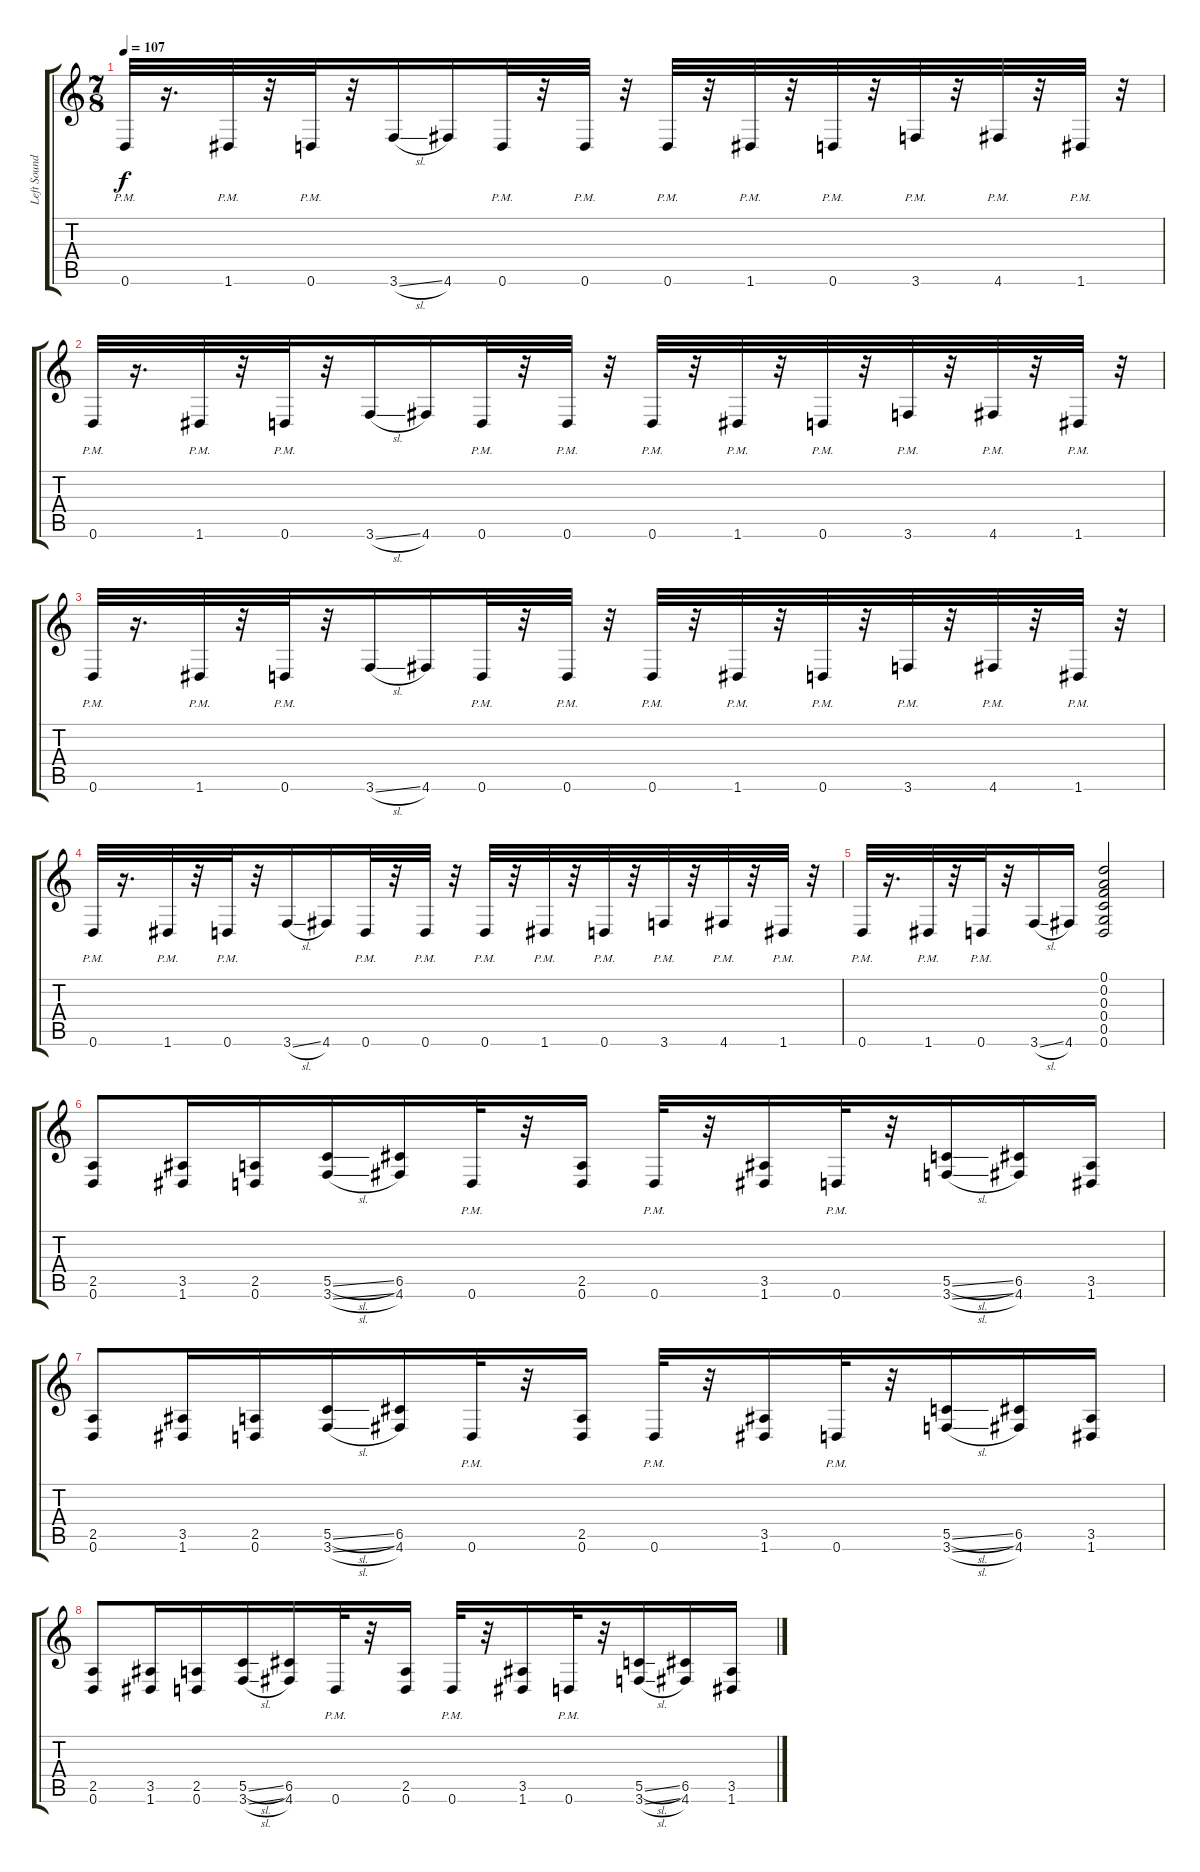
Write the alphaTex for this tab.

\track ("Left Sound" "Left Sound") {instrument distortionguitar}
\staff {score tabs}
\tuning (D4 A3 F3 C3 G2 D2) {hide}
\ts (7 8)
\tempo 107
\clef g2
\ks c
0.6{pm}.32{dy f} r.16{d} 1.6{pm}.32 r.32 0.6{pm}.32 r.32 3.6{sl}.16 4.6.16 0.6{pm}.32 r.32 0.6{pm}.32 r.32 0.6{pm}.32 r.32 1.6{pm}.32 r.32 0.6{pm}.32 r.32 3.6{pm}.32 r.32 4.6{pm}.32 r.32 1.6{pm}.32 r.32 |
0.6{pm}.32 r.16{d} 1.6{pm}.32 r.32 0.6{pm}.32 r.32 3.6{sl}.16 4.6.16 0.6{pm}.32 r.32 0.6{pm}.32 r.32 0.6{pm}.32 r.32 1.6{pm}.32 r.32 0.6{pm}.32 r.32 3.6{pm}.32 r.32 4.6{pm}.32 r.32 1.6{pm}.32 r.32 |
0.6{pm}.32 r.16{d} 1.6{pm}.32 r.32 0.6{pm}.32 r.32 3.6{sl}.16 4.6.16 0.6{pm}.32 r.32 0.6{pm}.32 r.32 0.6{pm}.32 r.32 1.6{pm}.32 r.32 0.6{pm}.32 r.32 3.6{pm}.32 r.32 4.6{pm}.32 r.32 1.6{pm}.32 r.32 |
0.6{pm}.32 r.16{d} 1.6{pm}.32 r.32 0.6{pm}.32 r.32 3.6{sl}.16 4.6.16 0.6{pm}.32 r.32 0.6{pm}.32 r.32 0.6{pm}.32 r.32 1.6{pm}.32 r.32 0.6{pm}.32 r.32 3.6{pm}.32 r.32 4.6{pm}.32 r.32 1.6{pm}.32 r.32 |
0.6{pm}.32 r.16{d} 1.6{pm}.32 r.32 0.6{pm}.32 r.32 3.6{sl}.16 4.6.16 (0.1 0.2 0.3 0.4 0.5 0.6).2{balance 8 instrument reversecymbal} |
(2.5 0.6).8{balance 0 instrument distortionguitar} (3.5 1.6).16 (2.5 0.6).16 (5.5{sl} 3.6{sl}).16 (6.5 4.6).16 0.6{pm}.32 r.32 (2.5 0.6).16 0.6{pm}.32 r.32 (3.5 1.6).16 0.6{pm}.32 r.32 (5.5{sl} 3.6{sl}).16 (6.5 4.6).16 (3.5 1.6).16 |
(2.5 0.6).8 (3.5 1.6).16 (2.5 0.6).16 (5.5{sl} 3.6{sl}).16 (6.5 4.6).16 0.6{pm}.32 r.32 (2.5 0.6).16 0.6{pm}.32 r.32 (3.5 1.6).16 0.6{pm}.32 r.32 (5.5{sl} 3.6{sl}).16 (6.5 4.6).16 (3.5 1.6).16 |
(2.5 0.6).8 (3.5 1.6).16 (2.5 0.6).16 (5.5{sl} 3.6{sl}).16 (6.5 4.6).16 0.6{pm}.32 r.32 (2.5 0.6).16 0.6{pm}.32 r.32 (3.5 1.6).16 0.6{pm}.32 r.32 (5.5{sl} 3.6{sl}).16 (6.5 4.6).16 (3.5 1.6).16
